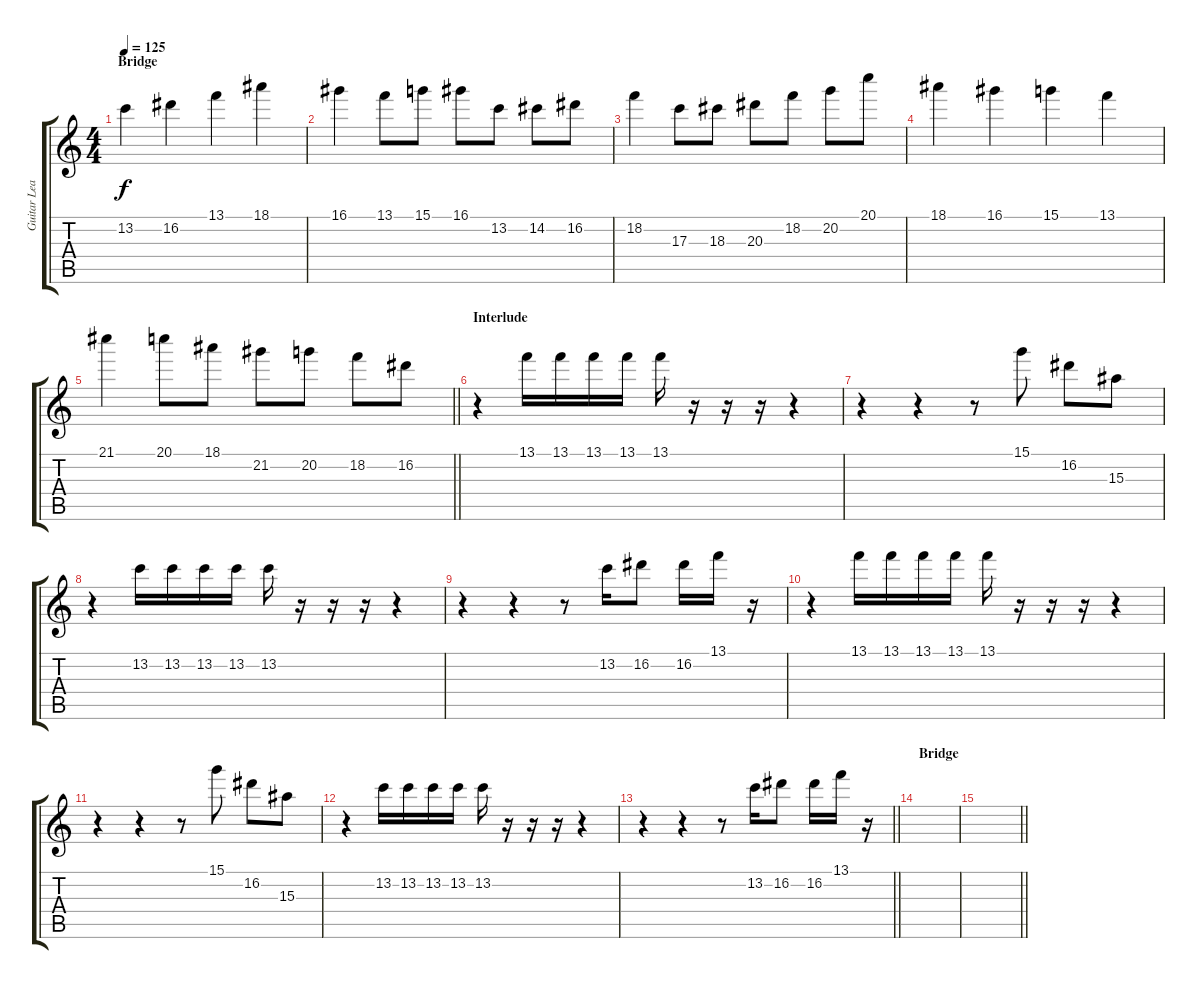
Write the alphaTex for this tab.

\track ("Guitar Lead" "Guitar Lea") {instrument overdrivenguitar}
\staff {score tabs}
\tuning (E4 B3 G3 D3 A2 E2) {hide}
\ts (4 4)
\section ("" "Bridge")
\tempo 125
\clef g2
\ks c
13.2.4{dy f} 16.2.4 13.1.4 18.1.4 |
16.1.4 13.1.8 15.1.8 16.1.8 13.2.8 14.2.8 16.2.8 |
18.2.4 17.3.8 18.3.8 20.3.8 18.2.8 20.2.8 20.1.8 |
18.1.4 16.1.4 15.1.4 13.1.4 |
\barLineRight lightlight
21.1.4 20.1.8 18.1.8 21.2.8 20.2.8 18.2.8 16.2.8 |
\section ("" "Interlude")
r.4 13.1.16 13.1.16 13.1.16 13.1.16 13.1.16 r.16 r.16 r.16 r.4 |
r.4 r.4 r.8 15.1.8 16.2.8 15.3.8 |
r.4 13.2.16 13.2.16 13.2.16 13.2.16 13.2.16 r.16 r.16 r.16 r.4 |
r.4 r.4 r.8 13.2.16 16.2.8 16.2.16 13.1.16 r.16 |
r.4 13.1.16 13.1.16 13.1.16 13.1.16 13.1.16 r.16 r.16 r.16 r.4 |
r.4 r.4 r.8 15.1.8 16.2.8 15.3.8 |
r.4 13.2.16 13.2.16 13.2.16 13.2.16 13.2.16 r.16 r.16 r.16 r.4 |
\barLineRight lightlight
r.4 r.4 r.8 13.2.16 16.2.8 16.2.16 13.1.16 r.16 |
\section ("" "Bridge")
|
\barLineRight lightlight
